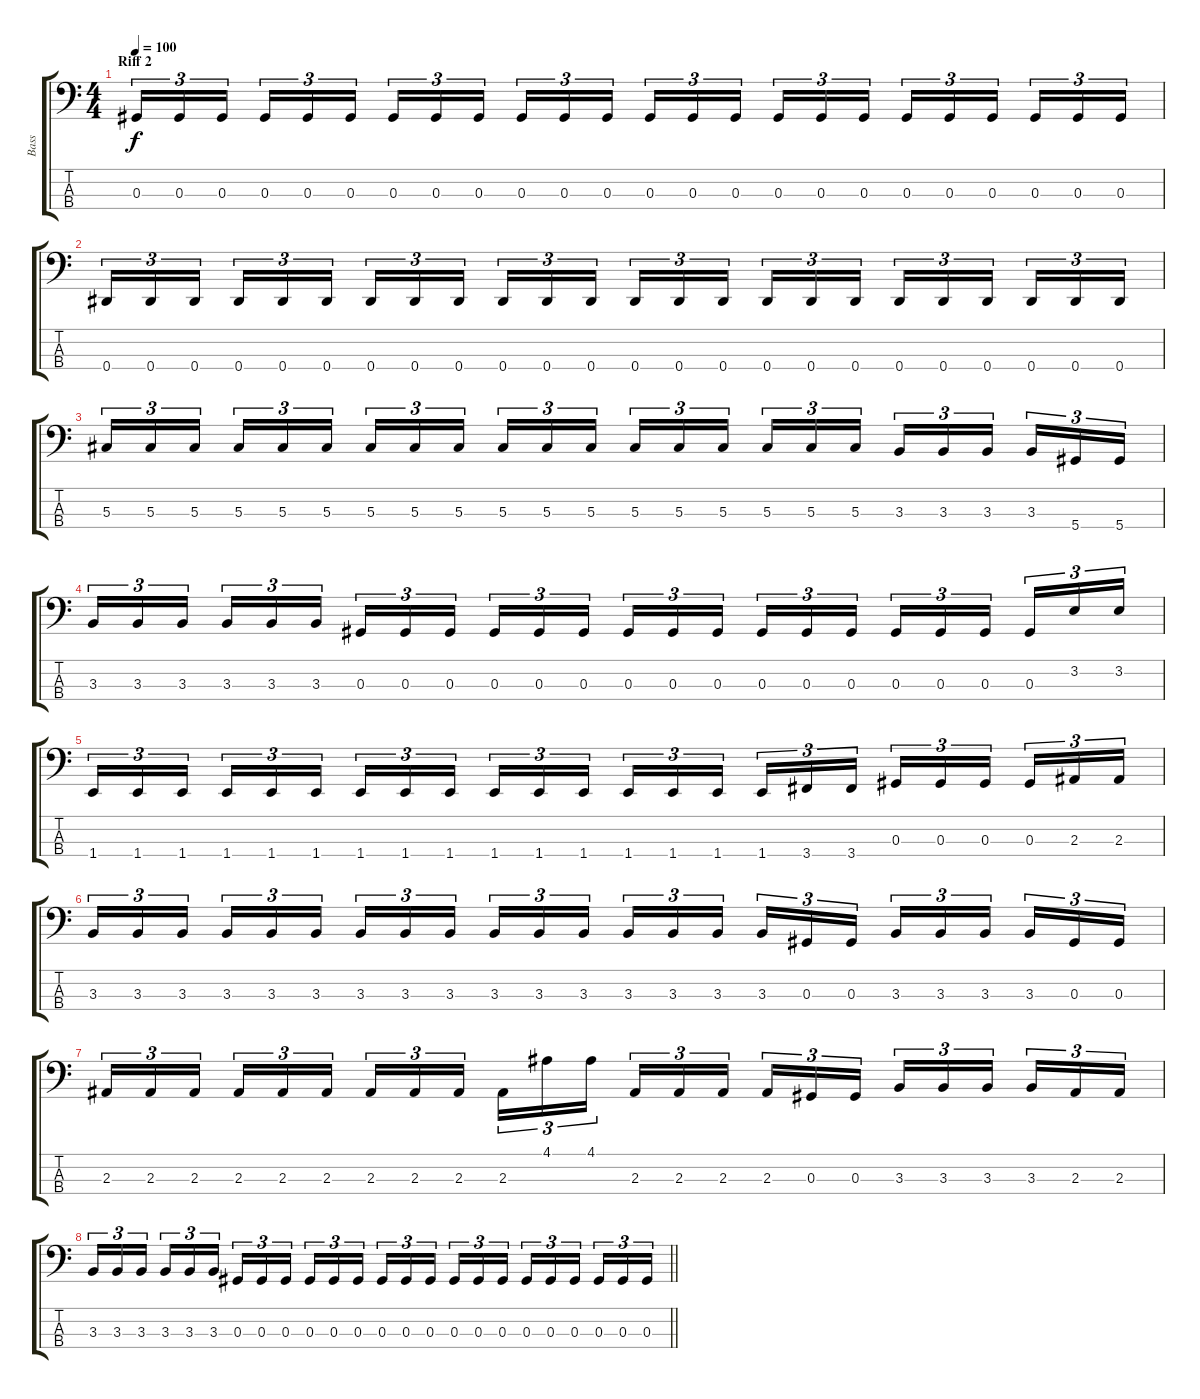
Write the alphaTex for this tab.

\track ("Bass" "Bass") {instrument electricbassfinger}
\staff {score tabs}
\tuning (Gb2 Db2 Ab1 Eb1) {hide}
\ts (4 4)
\section ("" "Riff 2")
\tempo 100
\clef f4
\ks c
0.3.16{tu (3 2) dy f} 0.3.16{tu (3 2)} 0.3.16{tu (3 2) beam splitsecondary} 0.3.16{tu (3 2)} 0.3.16{tu (3 2)} 0.3.16{tu (3 2)} 0.3.16{tu (3 2)} 0.3.16{tu (3 2)} 0.3.16{tu (3 2) beam splitsecondary} 0.3.16{tu (3 2)} 0.3.16{tu (3 2)} 0.3.16{tu (3 2)} 0.3.16{tu (3 2)} 0.3.16{tu (3 2)} 0.3.16{tu (3 2) beam splitsecondary} 0.3.16{tu (3 2)} 0.3.16{tu (3 2)} 0.3.16{tu (3 2)} 0.3.16{tu (3 2)} 0.3.16{tu (3 2)} 0.3.16{tu (3 2) beam splitsecondary} 0.3.16{tu (3 2)} 0.3.16{tu (3 2)} 0.3.16{tu (3 2)} |
0.4.16{tu (3 2)} 0.4.16{tu (3 2)} 0.4.16{tu (3 2) beam splitsecondary} 0.4.16{tu (3 2)} 0.4.16{tu (3 2)} 0.4.16{tu (3 2)} 0.4.16{tu (3 2)} 0.4.16{tu (3 2)} 0.4.16{tu (3 2) beam splitsecondary} 0.4.16{tu (3 2)} 0.4.16{tu (3 2)} 0.4.16{tu (3 2)} 0.4.16{tu (3 2)} 0.4.16{tu (3 2)} 0.4.16{tu (3 2) beam splitsecondary} 0.4.16{tu (3 2)} 0.4.16{tu (3 2)} 0.4.16{tu (3 2)} 0.4.16{tu (3 2)} 0.4.16{tu (3 2)} 0.4.16{tu (3 2) beam splitsecondary} 0.4.16{tu (3 2)} 0.4.16{tu (3 2)} 0.4.16{tu (3 2)} |
5.3.16{tu (3 2)} 5.3.16{tu (3 2)} 5.3.16{tu (3 2) beam splitsecondary} 5.3.16{tu (3 2)} 5.3.16{tu (3 2)} 5.3.16{tu (3 2)} 5.3.16{tu (3 2)} 5.3.16{tu (3 2)} 5.3.16{tu (3 2) beam splitsecondary} 5.3.16{tu (3 2)} 5.3.16{tu (3 2)} 5.3.16{tu (3 2)} 5.3.16{tu (3 2)} 5.3.16{tu (3 2)} 5.3.16{tu (3 2) beam splitsecondary} 5.3.16{tu (3 2)} 5.3.16{tu (3 2)} 5.3.16{tu (3 2)} 3.3.16{tu (3 2)} 3.3.16{tu (3 2)} 3.3.16{tu (3 2) beam splitsecondary} 3.3.16{tu (3 2)} 5.4.16{tu (3 2)} 5.4.16{tu (3 2)} |
3.3.16{tu (3 2)} 3.3.16{tu (3 2)} 3.3.16{tu (3 2) beam splitsecondary} 3.3.16{tu (3 2)} 3.3.16{tu (3 2)} 3.3.16{tu (3 2)} 0.3.16{tu (3 2)} 0.3.16{tu (3 2)} 0.3.16{tu (3 2) beam splitsecondary} 0.3.16{tu (3 2)} 0.3.16{tu (3 2)} 0.3.16{tu (3 2)} 0.3.16{tu (3 2)} 0.3.16{tu (3 2)} 0.3.16{tu (3 2) beam splitsecondary} 0.3.16{tu (3 2)} 0.3.16{tu (3 2)} 0.3.16{tu (3 2)} 0.3.16{tu (3 2)} 0.3.16{tu (3 2)} 0.3.16{tu (3 2) beam splitsecondary} 0.3.16{tu (3 2)} 3.2.16{tu (3 2)} 3.2.16{tu (3 2)} |
1.4.16{tu (3 2)} 1.4.16{tu (3 2)} 1.4.16{tu (3 2) beam splitsecondary} 1.4.16{tu (3 2)} 1.4.16{tu (3 2)} 1.4.16{tu (3 2)} 1.4.16{tu (3 2)} 1.4.16{tu (3 2)} 1.4.16{tu (3 2) beam splitsecondary} 1.4.16{tu (3 2)} 1.4.16{tu (3 2)} 1.4.16{tu (3 2)} 1.4.16{tu (3 2)} 1.4.16{tu (3 2)} 1.4.16{tu (3 2) beam splitsecondary} 1.4.16{tu (3 2)} 3.4.16{tu (3 2)} 3.4.16{tu (3 2)} 0.3.16{tu (3 2)} 0.3.16{tu (3 2)} 0.3.16{tu (3 2) beam splitsecondary} 0.3.16{tu (3 2)} 2.3.16{tu (3 2)} 2.3.16{tu (3 2)} |
3.3.16{tu (3 2)} 3.3.16{tu (3 2)} 3.3.16{tu (3 2) beam splitsecondary} 3.3.16{tu (3 2)} 3.3.16{tu (3 2)} 3.3.16{tu (3 2)} 3.3.16{tu (3 2)} 3.3.16{tu (3 2)} 3.3.16{tu (3 2) beam splitsecondary} 3.3.16{tu (3 2)} 3.3.16{tu (3 2)} 3.3.16{tu (3 2)} 3.3.16{tu (3 2)} 3.3.16{tu (3 2)} 3.3.16{tu (3 2) beam splitsecondary} 3.3.16{tu (3 2)} 0.3.16{tu (3 2)} 0.3.16{tu (3 2)} 3.3.16{tu (3 2)} 3.3.16{tu (3 2)} 3.3.16{tu (3 2) beam splitsecondary} 3.3.16{tu (3 2)} 0.3.16{tu (3 2)} 0.3.16{tu (3 2)} |
2.3.16{tu (3 2)} 2.3.16{tu (3 2)} 2.3.16{tu (3 2) beam splitsecondary} 2.3.16{tu (3 2)} 2.3.16{tu (3 2)} 2.3.16{tu (3 2)} 2.3.16{tu (3 2)} 2.3.16{tu (3 2)} 2.3.16{tu (3 2) beam splitsecondary} 2.3.16{tu (3 2)} 4.1.16{tu (3 2)} 4.1.16{tu (3 2)} 2.3.16{tu (3 2)} 2.3.16{tu (3 2)} 2.3.16{tu (3 2) beam splitsecondary} 2.3.16{tu (3 2)} 0.3.16{tu (3 2)} 0.3.16{tu (3 2)} 3.3.16{tu (3 2)} 3.3.16{tu (3 2)} 3.3.16{tu (3 2) beam splitsecondary} 3.3.16{tu (3 2)} 2.3.16{tu (3 2)} 2.3.16{tu (3 2)} |
\barLineRight lightlight
3.3.16{tu (3 2)} 3.3.16{tu (3 2)} 3.3.16{tu (3 2) beam splitsecondary} 3.3.16{tu (3 2)} 3.3.16{tu (3 2)} 3.3.16{tu (3 2)} 0.3.16{tu (3 2)} 0.3.16{tu (3 2)} 0.3.16{tu (3 2) beam splitsecondary} 0.3.16{tu (3 2)} 0.3.16{tu (3 2)} 0.3.16{tu (3 2)} 0.3.16{tu (3 2)} 0.3.16{tu (3 2)} 0.3.16{tu (3 2) beam splitsecondary} 0.3.16{tu (3 2)} 0.3.16{tu (3 2)} 0.3.16{tu (3 2)} 0.3.16{tu (3 2)} 0.3.16{tu (3 2)} 0.3.16{tu (3 2) beam splitsecondary} 0.3.16{tu (3 2)} 0.3.16{tu (3 2)} 0.3.16{tu (3 2)}
